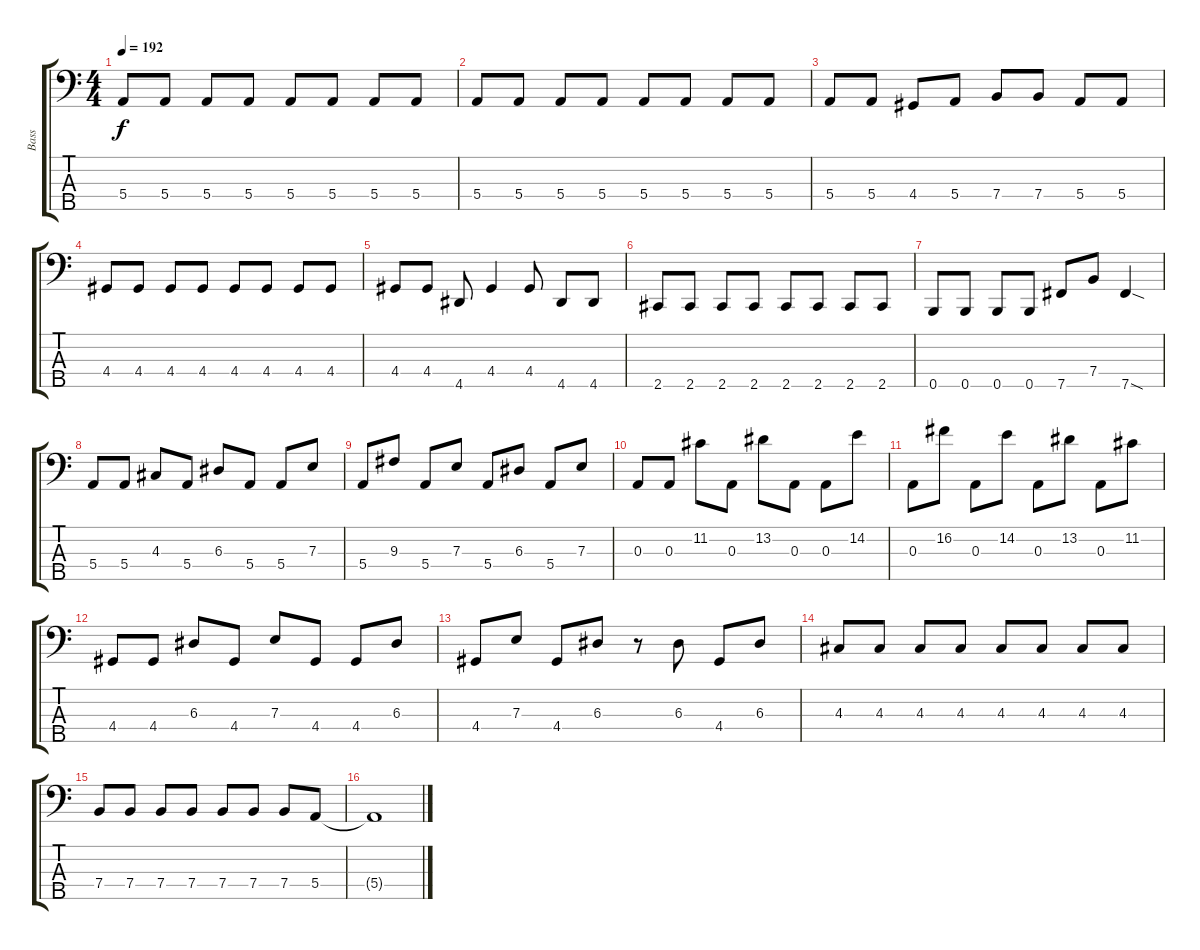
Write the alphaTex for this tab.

\track ("Bass" "Bass") {instrument electricbassfinger}
\staff {score tabs}
\tuning (G2 D2 A1 E1 B0) {hide}
\ts (4 4)
\tempo 192
\clef f4
\ks c
5.4.8{dy f} 5.4.8 5.4.8 5.4.8 5.4.8 5.4.8 5.4.8 5.4.8 |
5.4.8 5.4.8 5.4.8 5.4.8 5.4.8 5.4.8 5.4.8 5.4.8 |
5.4.8 5.4.8 4.4.8 5.4.8 7.4.8 7.4.8 5.4.8 5.4.8 |
4.4.8 4.4.8 4.4.8 4.4.8 4.4.8 4.4.8 4.4.8 4.4.8 |
4.4.8 4.4.8 4.5.8 4.4.4 4.4.8 4.5.8 4.5.8 |
2.5.8 2.5.8 2.5.8 2.5.8 2.5.8 2.5.8 2.5.8 2.5.8 |
0.5.8 0.5.8 0.5.8 0.5.8 7.5.8 7.4.8 7.5{sod}.4 |
5.4.8 5.4.8 4.3.8 5.4.8 6.3.8 5.4.8 5.4.8 7.3.8 |
5.4.8 9.3.8 5.4.8 7.3.8 5.4.8 6.3.8 5.4.8 7.3.8 |
0.3.8 0.3.8 11.2.8 0.3.8 13.2.8 0.3.8 0.3.8 14.2.8 |
0.3.8 16.2.8 0.3.8 14.2.8 0.3.8 13.2.8 0.3.8 11.2.8 |
4.4.8 4.4.8 6.3.8 4.4.8 7.3.8 4.4.8 4.4.8 6.3.8 |
4.4.8 7.3.8 4.4.8 6.3.8 r.8 6.3.8 4.4.8 6.3.8 |
4.3.8 4.3.8 4.3.8 4.3.8 4.3.8 4.3.8 4.3.8 4.3.8 |
7.4.8 7.4.8 7.4.8 7.4.8 7.4.8 7.4.8 7.4.8 5.4.8 |
5.4{t}.1
